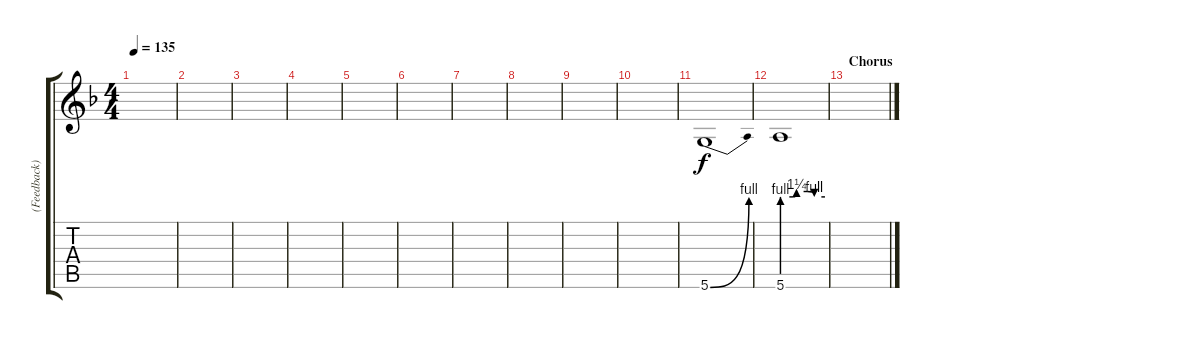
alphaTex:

\track ("(Feedback)" "(Feedback)") {instrument guitarharmonics}
\staff {score tabs}
\tuning (E4 B3 G3 D3 A2 D2) {hide}
\ts (4 4)
\tempo 135
\clef g2
\ks f
|
|
|
|
|
|
|
|
|
|
5.6{be (bend 0 0 60 4)}.1{instrument distortionguitar} |
5.6{be (custom 0 4 15 4 20 5 35 5 45 4 60 4)}.1 |
\section ("" "Chorus")
